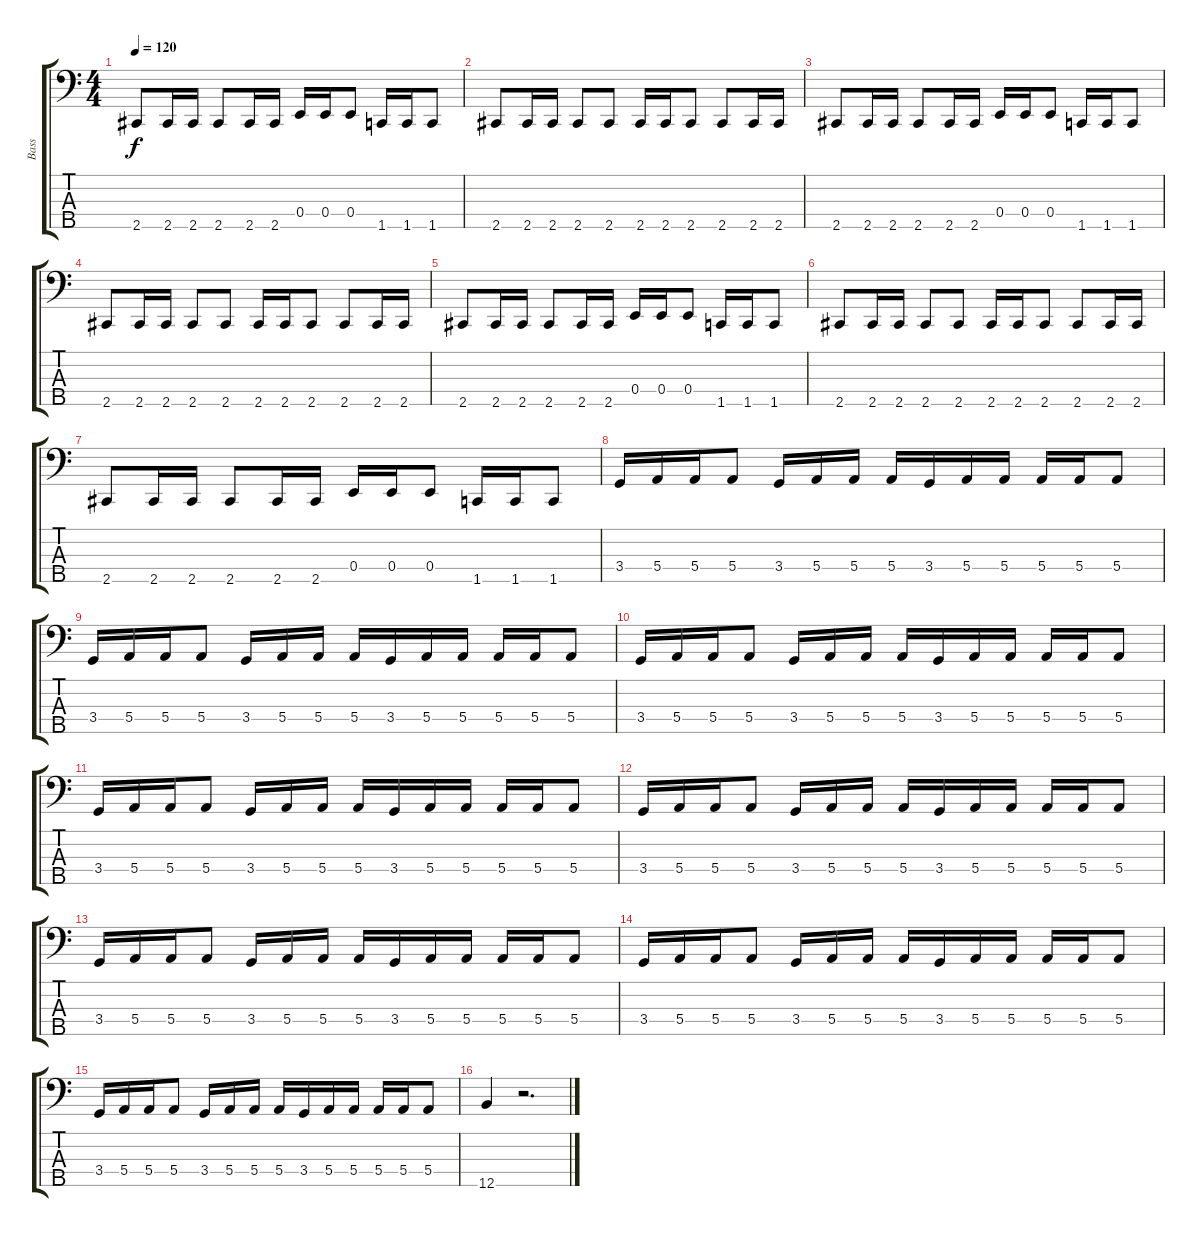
\track ("Bass" "Bass") {instrument electricbasspick}
\staff {score tabs}
\tuning (G2 D2 A1 E1 B0) {hide}
\ts (4 4)
\tempo 120
\clef f4
\ks c
2.5.8{dy f} 2.5.16 2.5.16 2.5.8 2.5.16 2.5.16 0.4.16 0.4.16 0.4.8 1.5.16 1.5.16 1.5.8 |
2.5.8 2.5.16 2.5.16 2.5.8 2.5.8 2.5.16 2.5.16 2.5.8 2.5.8 2.5.16 2.5.16 |
2.5.8 2.5.16 2.5.16 2.5.8 2.5.16 2.5.16 0.4.16 0.4.16 0.4.8 1.5.16 1.5.16 1.5.8 |
2.5.8 2.5.16 2.5.16 2.5.8 2.5.8 2.5.16 2.5.16 2.5.8 2.5.8 2.5.16 2.5.16 |
2.5.8 2.5.16 2.5.16 2.5.8 2.5.16 2.5.16 0.4.16 0.4.16 0.4.8 1.5.16 1.5.16 1.5.8 |
2.5.8 2.5.16 2.5.16 2.5.8 2.5.8 2.5.16 2.5.16 2.5.8 2.5.8 2.5.16 2.5.16 |
2.5.8 2.5.16 2.5.16 2.5.8 2.5.16 2.5.16 0.4.16 0.4.16 0.4.8 1.5.16 1.5.16 1.5.8 |
3.4.16 5.4.16 5.4.16 5.4.8 3.4.16 5.4.16 5.4.16 5.4.16 3.4.16 5.4.16 5.4.16 5.4.16 5.4.16 5.4.8 |
3.4.16 5.4.16 5.4.16 5.4.8 3.4.16 5.4.16 5.4.16 5.4.16 3.4.16 5.4.16 5.4.16 5.4.16 5.4.16 5.4.8 |
3.4.16 5.4.16 5.4.16 5.4.8 3.4.16 5.4.16 5.4.16 5.4.16 3.4.16 5.4.16 5.4.16 5.4.16 5.4.16 5.4.8 |
3.4.16 5.4.16 5.4.16 5.4.8 3.4.16 5.4.16 5.4.16 5.4.16 3.4.16 5.4.16 5.4.16 5.4.16 5.4.16 5.4.8 |
3.4.16 5.4.16 5.4.16 5.4.8 3.4.16 5.4.16 5.4.16 5.4.16 3.4.16 5.4.16 5.4.16 5.4.16 5.4.16 5.4.8 |
3.4.16 5.4.16 5.4.16 5.4.8 3.4.16 5.4.16 5.4.16 5.4.16 3.4.16 5.4.16 5.4.16 5.4.16 5.4.16 5.4.8 |
3.4.16 5.4.16 5.4.16 5.4.8 3.4.16 5.4.16 5.4.16 5.4.16 3.4.16 5.4.16 5.4.16 5.4.16 5.4.16 5.4.8 |
3.4.16 5.4.16 5.4.16 5.4.8 3.4.16 5.4.16 5.4.16 5.4.16 3.4.16 5.4.16 5.4.16 5.4.16 5.4.16 5.4.8 |
12.5.4 r.2{d}
